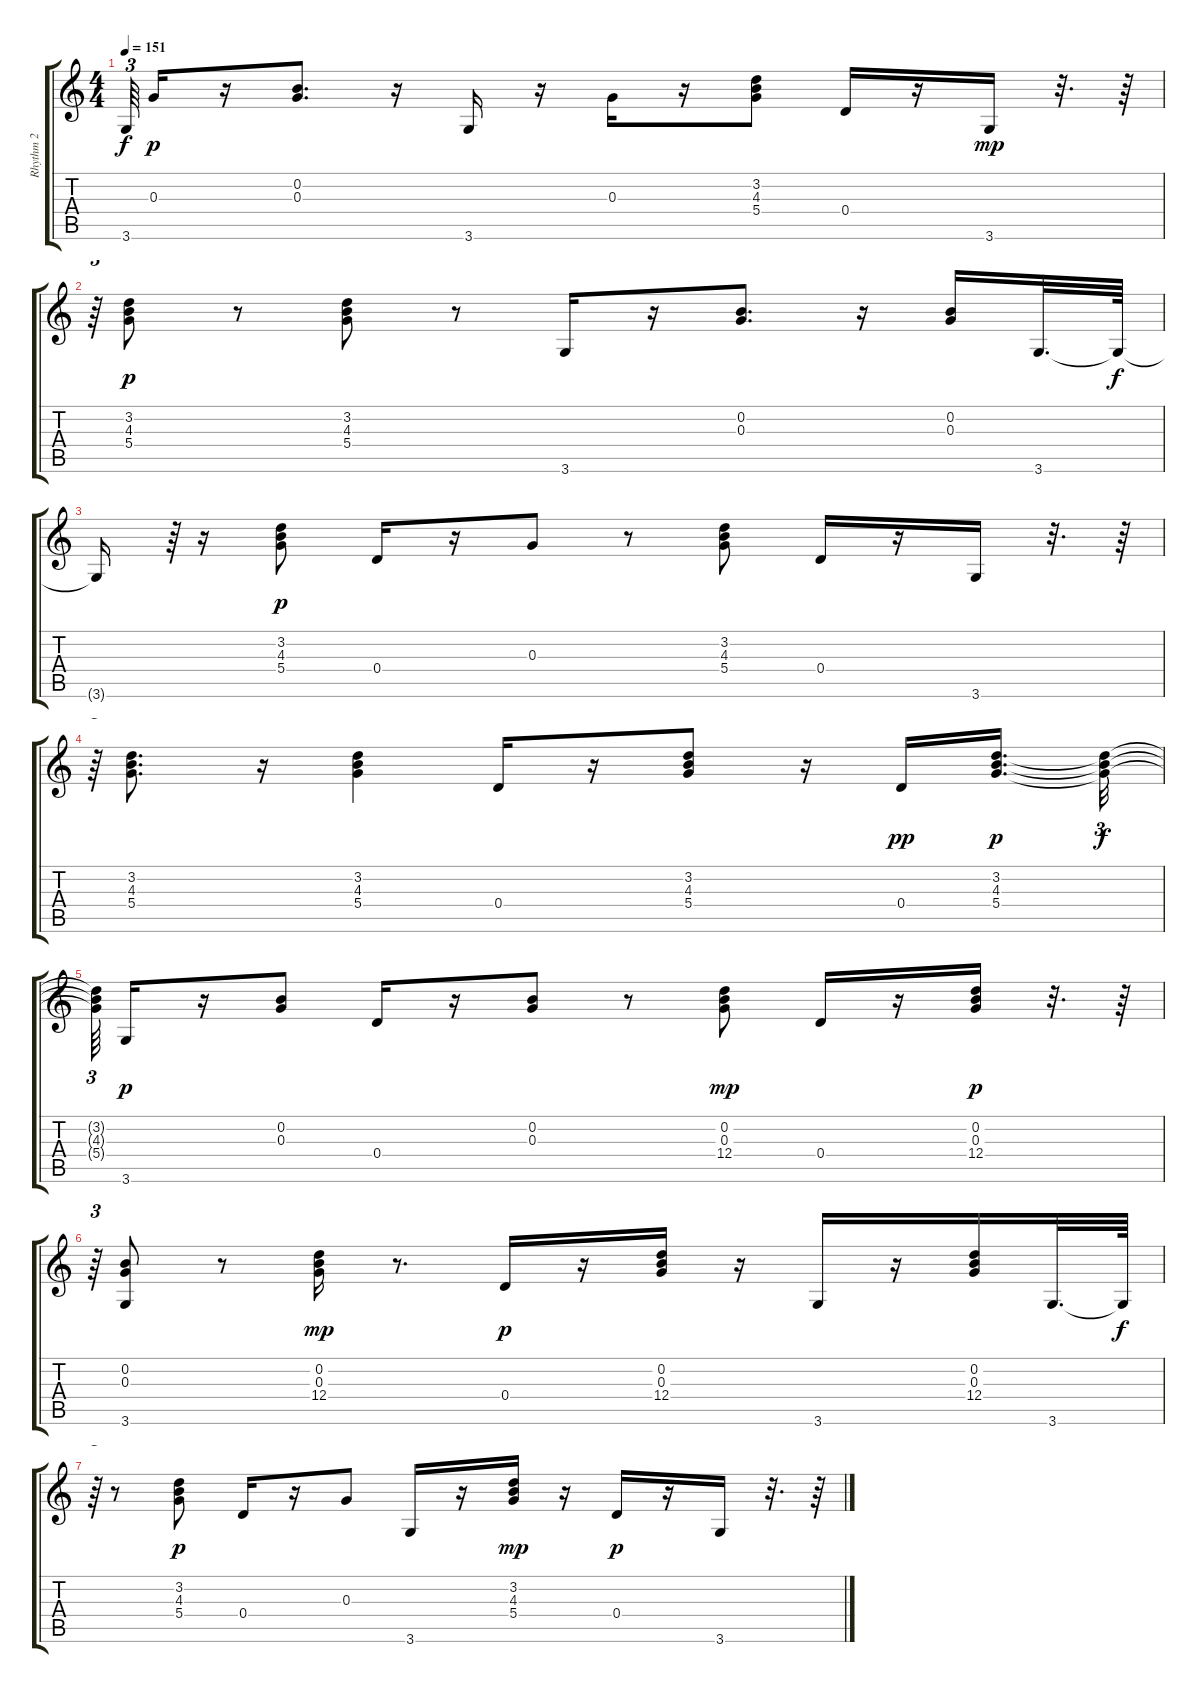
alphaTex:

\track ("Rhythm 2" "Rhythm 2") {instrument distortionguitar}
\staff {score tabs}
\tuning (E4 B3 G3 D3 A2 E2) {hide}
\ts (4 4)
\tempo 151
\clef g2
\ks c
3.6{t}.64{tu (3 2) dy f} 0.3.16{dy p} r.16 (0.2 0.3).8{d} r.16 3.6.16 r.16 0.3.16 r.16 (3.2 4.3 5.4).8 0.4.16 r.16 3.6.16{dy mp} r.32{d} r.64 |
r.64{tu (3 2)} (3.2 4.3 5.4).8{dy p} r.8 (3.2 4.3 5.4).8 r.8 3.6.16 r.16 (0.2 0.3).8{d} r.16 (0.2 0.3).16 3.6.32{d} 3.6{t}.64{dy f} |
3.6{t}.16 r.64{tu (3 2)} r.16 (3.2 4.3 5.4).8{dy p} 0.4.16 r.16 0.3.8 r.8 (3.2 4.3 5.4).8 0.4.16 r.16 3.6.16 r.32{d} r.64 |
r.64{tu (3 2)} (3.2 4.3 5.4).8{d} r.16 (3.2 4.3 5.4).4 0.4.16 r.16 (3.2 4.3 5.4).8 r.16 0.4.16{dy pp} (3.2 4.3 5.4).16{d dy p beam splitsecondary} (3.2{t} 4.3{t} 5.4{t}).32{tu (3 2) dy f} |
(3.2{t} 4.3{t} 5.4{t}).64{tu (3 2)} 3.6.16{dy p} r.16 (0.2 0.3).8 0.4.16 r.16 (0.2 0.3).8 r.8 (0.2 0.3 12.4).8{dy mp} 0.4.16 r.16 (0.2 0.3 12.4).16{dy p} r.32{d} r.64 |
r.64{tu (3 2)} (0.2 0.3 3.6).8 r.8 (0.2 0.3 12.4).16{dy mp} r.8{d} 0.4.16{dy p} r.16 (0.2 0.3 12.4).16 r.16 3.6.16 r.16 (0.2 0.3 12.4).16 3.6.32{d} 3.6{t}.64{dy f} |
r.64{tu (3 2)} r.8 (3.2 4.3 5.4).8{dy p} 0.4.16 r.16 0.3.8 3.6.16 r.16 (3.2 4.3 5.4).16{dy mp} r.16 0.4.16{dy p} r.16 3.6.16 r.32{d} r.64
